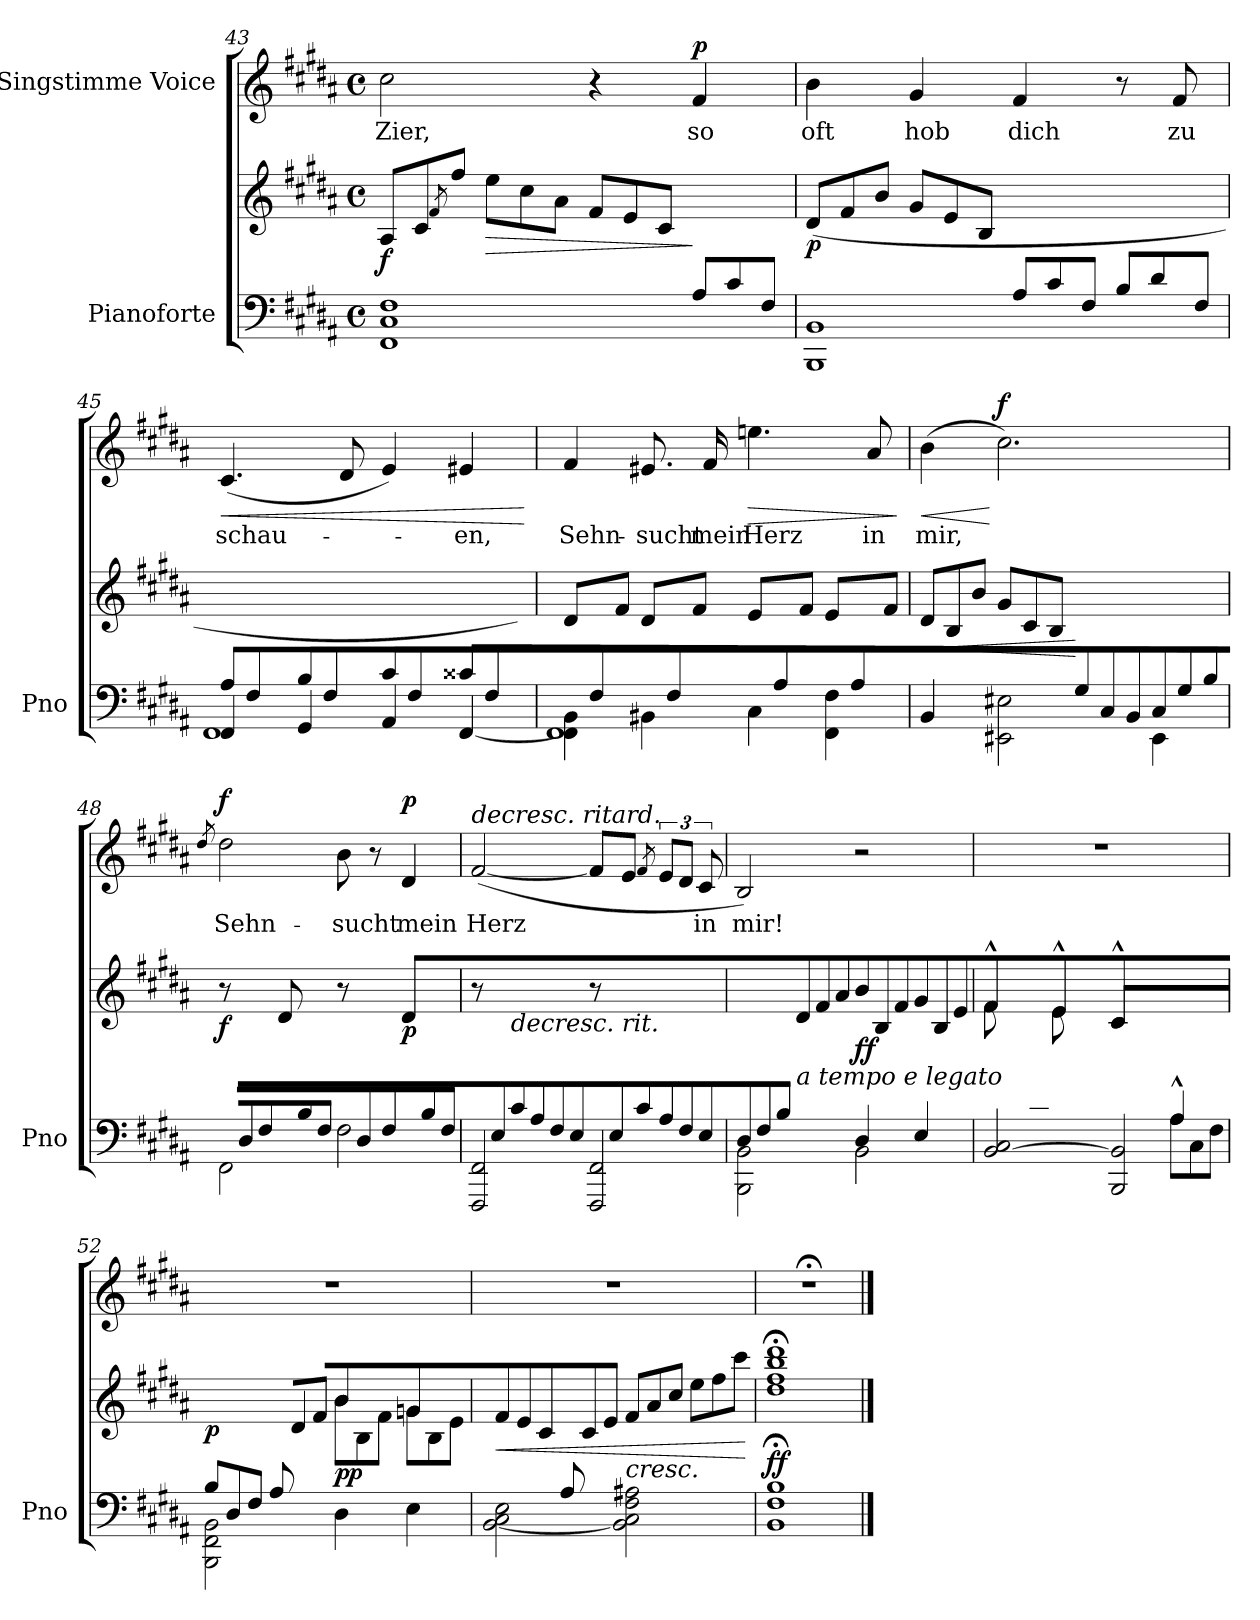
**kern	**kern	**dynam	**kern	**text	**dynam
*part2	*part2	*part2	*part1	*part1	*part1
*staff3	*staff2	*staff2/3	*staff1	*staff1	*staff1
*I"Pianoforte	*	*	*I"Singstimme  Voice	*	*
*I'Pno	*	*	*	*	*
*clefF4	*clefG2	*	*clefG2	*	*
*k[f#c#g#d#a#]	*k[f#c#g#d#a#]	*	*k[f#c#g#d#a#]	*	*
*M4/4	*M4/4	*	*M4/4	*	*
*met(c)	*met(c)	*	*met(c)	*	*
=43	=43	=43	=43	=43	=43
*^	*	*	*	*	*
*	*	*Xtuplet	*	*	*	*
!	!	!	!LO:DY:b	!	!LO:LY:b	!
2.ryy	1FF# 1C# 1F#	12A#/L	f	2cc#\	Zier,	.
.	.	12c#/	.	.	.	.
.	.	8qf#/	.	.	.	.
.	.	12ff#/J	.	.	.	.
!	!	!	!LO:HP:b	!	!	!
.	.	12ee\L	>	.	.	.
.	.	12cc#\	.	.	.	.
.	.	12a#\J	.	.	.	.
.	.	12f#/L	.	4r	.	.
.	.	12e/	.	.	.	.
.	.	12c#/J	.	.	.	.
*Xtuplet	*	*	*	*	*	*
!	!	!	!	!	!LO:LY:b	!LO:DY:a
12A#/L	.	4ryy	]	4f#/	so	p
12c#/	.	.	.	.	.	.
12F#/J	.	.	.	.	.	.
!!LO:PB:g=z
=44	=44	=44	=44	=44	=44	=44
!	!	!	!LO:DY:b	!	!LO:LY:b	!
2ryy	1BBB 1BB	(>12d#/L	p	4b\	oft	.
.	.	12f#/	.	.	.	.
.	.	12b/J	.	.	.	.
!	!	!	!	!	!LO:LY:b	!
.	.	12g#/L	.	4g#/	hob	.
.	.	12e/	.	.	.	.
.	.	12B/J	.	.	.	.
!	!	!	!	!	!LO:LY:b	!
12A#/L	.	2ryy	.	4f#/	dich	.
12c#/	.	.	.	.	.	.
12F#/J	.	.	.	.	.	.
12B/L	.	.	.	8r	.	.
12d#/	.	.	.	.	.	.
!	!	!	!	!	!LO:LY:b	!
.	.	.	.	8f#/	zu	.
12F#/J)	.	.	.	.	.	.
=45	=45	=45	=45	=45	=45	=45
*	*^	*	*	*	*	*
!	!	!	!	!	!	!LO:LY:b	!LO:HP:b
(12A#/L	4FF#/	1FF#	6ryy	.	(4.c#/	schau-	<
12F#/	.	.	.	.	.	.	.
12ryy	.	.	12f#/J	.	.	.	.
12B/L	4GG#/	.	6ryy	.	.	.	.
12F#/	.	.	.	.	.	.	.
.	.	.	.	.	8d#/	.	.
12ryy	.	.	12f#/J	.	.	.	.
12c#/L	4AA#/	.	6ryy	.	4e/)	.	.
12F#/	.	.	.	.	.	.	.
12ryy	.	.	12f#/J	.	.	.	.
!	!	!	!	!	!	!LO:LY:b	!
12c##X/L	[<4FF#/	.	6ryy	.	4e#X/	-en,	.
12F#/	.	.	.	.	.	.	.
12ryy	.	.	12f#/J)	.	.	.	.
*v	*v	*v	*	*	*	*	*
.	.	.	.	.	[
!!LO:LB:g=z
=46	=46	=46	=46	=46	=46
*^	*	*	*	*	*
*	*^	*	*	*	*	*
!	!	!	!	!	!	!LO:LY:b	!
12ryy	4FF#\] 4BB\	1FF#	12d#/L	.	4f#/	Sehn-	.
12F#/	.	.	12ryy	.	.	.	.
6ryy	.	.	12f#/J	.	.	.	.
!	!	!	!	!	!	!LO:LY:b	!
.	4BB#X\	.	12d#/L	.	8.e#X/	-sucht	.
12F#/	.	.	12ryy	.	.	.	.
6ryy	.	.	12f#/J	.	.	.	.
!	!	!	!	!	!	!LO:LY:b	!
.	.	.	.	.	16f#/	mein	.
!	!	!	!	!	!	!LO:LY:b	!LO:HP:b
.	4C#\	.	12e/L	.	4.een\	Herz	>
12A#/	.	.	12ryy	.	.	.	.
6ryy	.	.	12f#/J	.	.	.	.
.	4FF#\ 4F#\	.	12e/L	.	.	.	.
12A#/	.	.	12ryy	.	.	.	.
!	!	!	!	!	!	!LO:LY:b	!
.	.	.	.	.	8a#/	in	.
12ryy	.	.	12f#/J	.	.	.	.
*v	*v	*v	*	*	*	*	*
.	.	.	.	.	]
=47	=47	=47	=47	=47	=47
*^	*	*	*	*	*
!	!	!	!LO:HP:b	!	!LO:LY:b	!LO:HP:b
2ryy	4BB/	12d#/L	<	(4b\	mir,	<
.	.	12B/	.	.	.	.
.	.	12b/J	.	.	.	.
!	!	!	!	!	!	!LO:DY:n=1:a
.	2EE#X\ 2E#X\	12g#/L	.	2.cc#\)	.	[ f
.	.	12c#/	.	.	.	.
.	.	12B/J	.	.	.	.
12G#/L	.	2ryy	[	.	.	.
12C#/	.	.	.	.	.	.
12BB/J	.	.	.	.	.	.
12C#/L	4EE#\	.	.	.	.	.
12G#/	.	.	.	.	.	.
12B/J	.	.	.	.	.	.
!!LO:LB:g=z
=48	=48	=48	=48	=48	=48	=48
.	.	.	.	8qdd#/	.	.
!	!	!	!LO:DY:b	!	!LO:LY:b	!LO:DY:a
12ryy	2FF#\	12r	f	2dd#\	Sehn-	f
12D#/L	.	6ryy	.	.	.	.
12F#/J	.	.	.	.	.	.
12ryy	.	12d#/L	.	.	.	.
12B/	.	6ryy	.	.	.	.
12F#/J	.	.	.	.	.	.
!	!	!	!	!	!LO:LY:b	!
12ryy	2F#\	12r	.	8b\	-sucht	.
12D#/L	.	6ryy	.	.	.	.
.	.	.	.	8r	.	.
12F#/J	.	.	.	.	.	.
!	!	!	!LO:DY:b	!	!LO:LY:b	!LO:DY:a
12ryy	.	12d#/L	p	4d#/	mein	p
12B/	.	6ryy	.	.	.	.
12F#/J	.	.	.	.	.	.
=49	=49	=49	=49	=49	=49	=49
!	!	!	!	!LO:TX:a:i:t=decresc. ritard.	!	!
!	!	!	!	!	!LO:LY:b	!
12ryy	2FFF#/ 2FF#/	12r	.	([2f#/	Herz	.
12E/L	.	12ryy	.	.	.	.
!	!	!LO:TX:b:i:t=decresc. rit.	!	!	!	!
12c#/J	.	3ryy	.	.	.	.
12A#/L	.	.	.	.	.	.
12F#/	.	.	.	.	.	.
12E/J	.	.	.	.	.	.
12ryy	2FFF#/ 2FF#/	12r	.	8f#/L]	.	.
12E/L	.	12%5ryy	.	.	.	.
.	.	.	.	8e/J	.	.
12c#/J	.	.	.	.	.	.
.	.	.	.	8qf#/	.	.
12A#/L	.	.	.	12e/L	.	.
12F#/	.	.	.	12d#/J	.	.
!	!	!	!	!	!LO:LY:b	!
12E/J	.	.	.	12c#/	in	.
!!LO:LB:g=z
=50	=50	=50	=50	=50	=50	=50
*	*^	*^	*	*	*	*
!	!	!	!	!	!	!	!LO:LY:b	!
12D#/L	2BBB\ 2BB\	2ryy	4ryy	2ryy	.	2B/)	mir!	.
12F#/	.	.	.	.	.	.	.	.
12B/J	.	.	.	.	.	.	.	.
!	!	!	!LO:TX:b:i:t=a   tempo   e   legato	!	!	!	!	!
2.ryy	.	.	12d#/L	.	.	.	.	.
.	.	.	12f#/	.	.	.	.	.
.	.	.	12a#/J	.	.	.	.	.
!	!	!	!	!	!LO:DY:b	!	!	!
.	4D#/	2BB\	12b/L	2ryy	ff	2r	.	.
.	.	.	12B/	.	.	.	.	.
.	.	.	12f#/J	.	.	.	.	.
.	4E/	.	12g#/L	.	.	.	.	.
.	.	.	12B/	.	.	.	.	.
.	.	.	12e/J	.	.	.	.	.
=51	=51	=51	=51	=51	=51	=51	=51	=51
2.ryy	12ryy	[<2BB/ 2C#/	4f#^^/	12f#\L	.	1r	.	.
.	12A#/	.	.	6ryy	.	.	.	.
.	12c#/J	.	.	.	.	.	.	.
.	12ryy	.	4e^^/	12e\L	.	.	.	.
.	12F#/	.	.	6ryy	.	.	.	.
.	12A#/J	.	.	.	.	.	.	.
.	12ryy	2BBB/ 2BB/]	4c#^^/	12c#\L	.	.	.	.
.	12E/	.	.	4ryy	.	.	.	.
.	12F#/J	.	.	.	.	.	.	.
4A#^^/	12A#\L	.	4ryy	.	.	.	.	.
.	12C#\	.	.	6ryy	.	.	.	.
.	12F#\J	.	.	.	.	.	.	.
*	*v	*v	*	*	*	*	*	*
!!LO:LB:g=z
=52	=52	=52	=52	=52	=52	=52	=52
!	!	!	!	!LO:DY:b	!	!	!
12B/L	2BBB\ 2FF#\ 2BB\	2ryy	3ryy	p	1r	.	.
12D#/	.	.	.	.	.	.	.
12F#/J	.	.	.	.	.	.	.
12A#/L	.	.	.	.	.	.	.
3%2ryy	.	.	12d#/	.	.	.	.
.	.	.	12f#/J	.	.	.	.
!	!	!	!	!LO:DY:b	!	!	!
.	4D#\	4b/	12b\L	pp	.	.	.
.	.	.	12B\	.	.	.	.
.	.	.	12f#\J	.	.	.	.
.	4E\	4gn/	12g\L	.	.	.	.
.	.	.	12B\	.	.	.	.
.	.	.	12e\J	.	.	.	.
=53	=53	=53	=53	=53	=53	=53	=53
!	!	!	!	!LO:HP:b	!	!	!
*	*	*v	*v	*	*	*	*
4ryy	[2BB\ 2C#\ 2E\	12f#/L	<	1r	.	.
.	.	12e/	.	.	.	.
.	.	12c#/J	.	.	.	.
12A#/L	.	12ryy	.	.	.	.
3%2ryy	.	12c#/	.	.	.	.
.	.	12e/J	.	.	.	.
!	!	!LO:TX:b:i:t=cresc.	!	!	!	!
.	2BB\] 2C#\ 2F#\ 2A#X\	12f#/L	.	.	.	.
.	.	12a#/	.	.	.	.
.	.	12cc#/J	.	.	.	.
.	.	12ee\L	.	.	.	.
.	.	12ff#\	.	.	.	.
.	.	12ccc#\J	.	.	.	.
*v	*v	*	*	*	*	*
.	.	[	.	.	.
=54	=54	=54	=54	=54	=54
!	!	!LO:DY:a=2	!	!	!
1BB;< 1F#;< 1B;<	1dd#;< 1ff#;< 1bb;< 1ddd#;<	ff	1r;<	.	.
==	==	==	==	==	==
*-	*-	*-	*-	*-	*-
